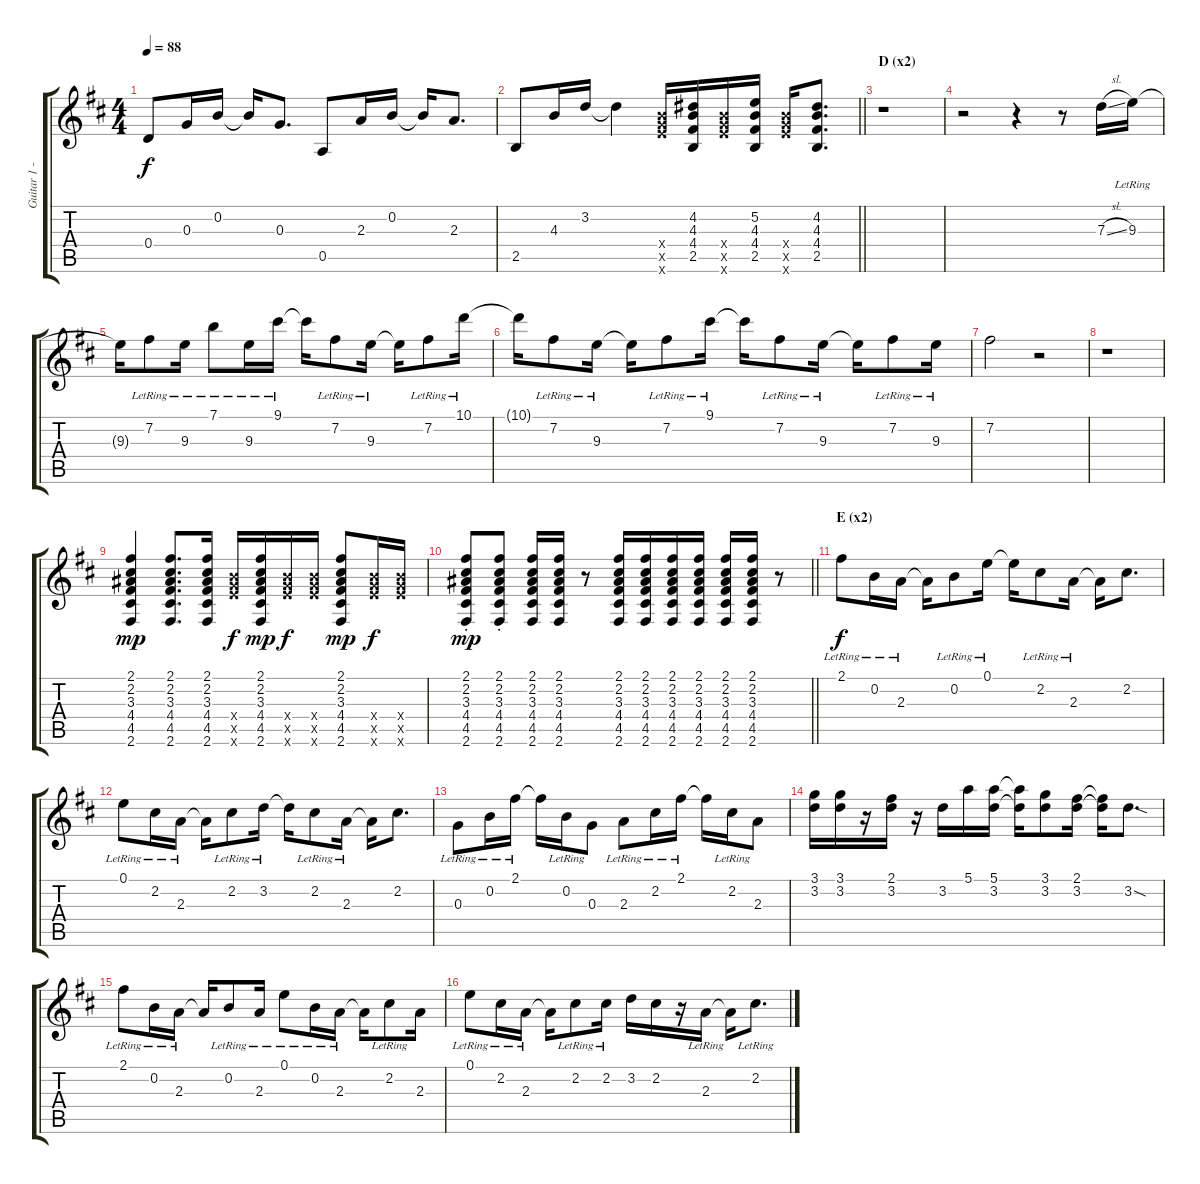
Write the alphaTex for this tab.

\track ("Guitar 1 - Shinji" "Guitar 1 -") {instrument electricguitarclean}
\staff {score tabs}
\tuning (E4 B3 G3 D3 A2 E2) {hide}
\ts (4 4)
\tempo 88
\clef g2
\ks d
0.4.8{dy f} 0.3.16 0.2.16 0.2{t}.16 0.3.8{d} 0.5.8 2.3.16 0.2.16 0.2{t}.16 2.3.8{d} |
\barLineRight lightlight
2.5.8 4.3.16 3.2.16 3.2{t}.4 (9.4{x} 10.5{x} 12.6{x}).16 (4.2 4.3 4.4 2.5).16 (9.4{x} 10.5{x} 12.6{x}).16 (5.2 4.3 4.4 2.5).16 (9.4{x} 10.5{x} 12.6{x}).16 (4.2 4.3 4.4 2.5).8{d} |
\section ("" "D (x2)")
r.1 |
r.2 r.4 r.8 7.3{sl}.16 9.3{lr}.16 |
9.3{t}.16 7.2{lr}.8 9.3{lr}.16 7.1{lr}.8 9.3{lr}.16 9.1{lr}.16 9.1{t}.16 7.2{lr}.8 9.3{lr}.16 9.3{t}.16 7.2{lr}.8 10.1{lr}.16 |
10.1{t}.16 7.2{lr}.8 9.3{lr}.16 9.3{t}.16 7.2{lr}.8 9.1{lr}.16 9.1{t}.16 7.2{lr}.8 9.3{lr}.16 9.3{t}.16 7.2{lr}.8 9.3{lr}.16 |
7.2.2 r.2 |
r.1 |
(2.1 2.2 3.3 4.4 4.5 2.6).4{dy mp balance 0 instrument overdrivenguitar} (2.1 2.2 3.3 4.4 4.5 2.6).8{d} (2.1 2.2 3.3 4.4 4.5 2.6).16 (9.4{x} 10.5{x} 12.6{x}).16{dy f} (2.1 2.2 3.3 4.4 4.5 2.6).16{dy mp} (9.4{x} 10.5{x} 12.6{x}).16{dy f} (9.4{x} 10.5{x} 12.6{x}).16 (2.1 2.2 3.3 4.4 4.5 2.6).8{dy mp} (9.4{x} 10.5{x} 12.6{x}).16{dy f} (9.4{x} 10.5{x} 12.6{x}).16 |
\barLineRight lightlight
(2.1{st} 2.2{st} 3.3{st} 4.4{st} 4.5{st} 2.6{st}).8{dy mp} (2.1{st} 2.2{st} 3.3{st} 4.4{st} 4.5{st} 2.6{st}).8 (2.1 2.2 3.3 4.4 4.5 2.6).16 (2.1 2.2 3.3 4.4 4.5 2.6).16 r.8 (2.1 2.2 3.3 4.4 4.5 2.6).16 (2.1 2.2 3.3 4.4 4.5 2.6).16 (2.1 2.2 3.3 4.4 4.5 2.6).16 (2.1 2.2 3.3 4.4 4.5 2.6).16 (2.1 2.2 3.3 4.4 4.5 2.6).16 (2.1 2.2 3.3 4.4 4.5 2.6).16 r.8 |
\section ("" "E (x2)")
2.1{lr}.8{dy f balance 8 instrument electricguitarclean} 0.2{lr}.16 2.3{lr}.16 2.3{t}.16 0.2{lr}.8 0.1{lr}.16 0.1{t}.16 2.2{lr}.8 2.3{lr}.16 2.3{t}.16 2.2.8{d} |
0.1{lr}.8 2.2{lr}.16 2.3{lr}.16 2.3{t}.16 2.2{lr}.8 3.2{lr}.16 3.2{t}.16 2.2{lr}.8 2.3{lr}.16 2.3{t}.16 2.2.8{d} |
0.3{lr}.8 0.2{lr}.16 2.1{lr}.16 2.1{t}.16 0.2{lr}.16 0.3.8 2.3{lr}.8 2.2{lr}.16 2.1{lr}.16 2.1{t}.16 2.2{lr}.16 2.3.8 |
(3.1 3.2).16 (3.1 3.2).16 r.16 (2.1 3.2).16 r.16 3.2.16 5.1.16 (5.1 3.2).16 (5.1{t} 3.2{t}).16 (3.1 3.2).8 (2.1 3.2).16 (2.1{t} 3.2{t}).16 3.2{sod}.8{d} |
2.1{lr}.8 0.2{lr}.16 2.3{lr}.16 2.3{t}.16 0.2{lr}.8 2.3{lr}.16 0.1{lr}.8 0.2{lr}.16 2.3{lr}.16 2.3{t}.16 2.2{lr}.8 2.3.16 |
0.1{lr}.8 2.2{lr}.16 2.3{lr}.16 2.3{t}.16 2.2{lr}.8 2.2{lr}.16 3.2.16 2.2.16 r.16 2.3{lr}.16 2.3{t}.16 2.2{lr}.8{d}
